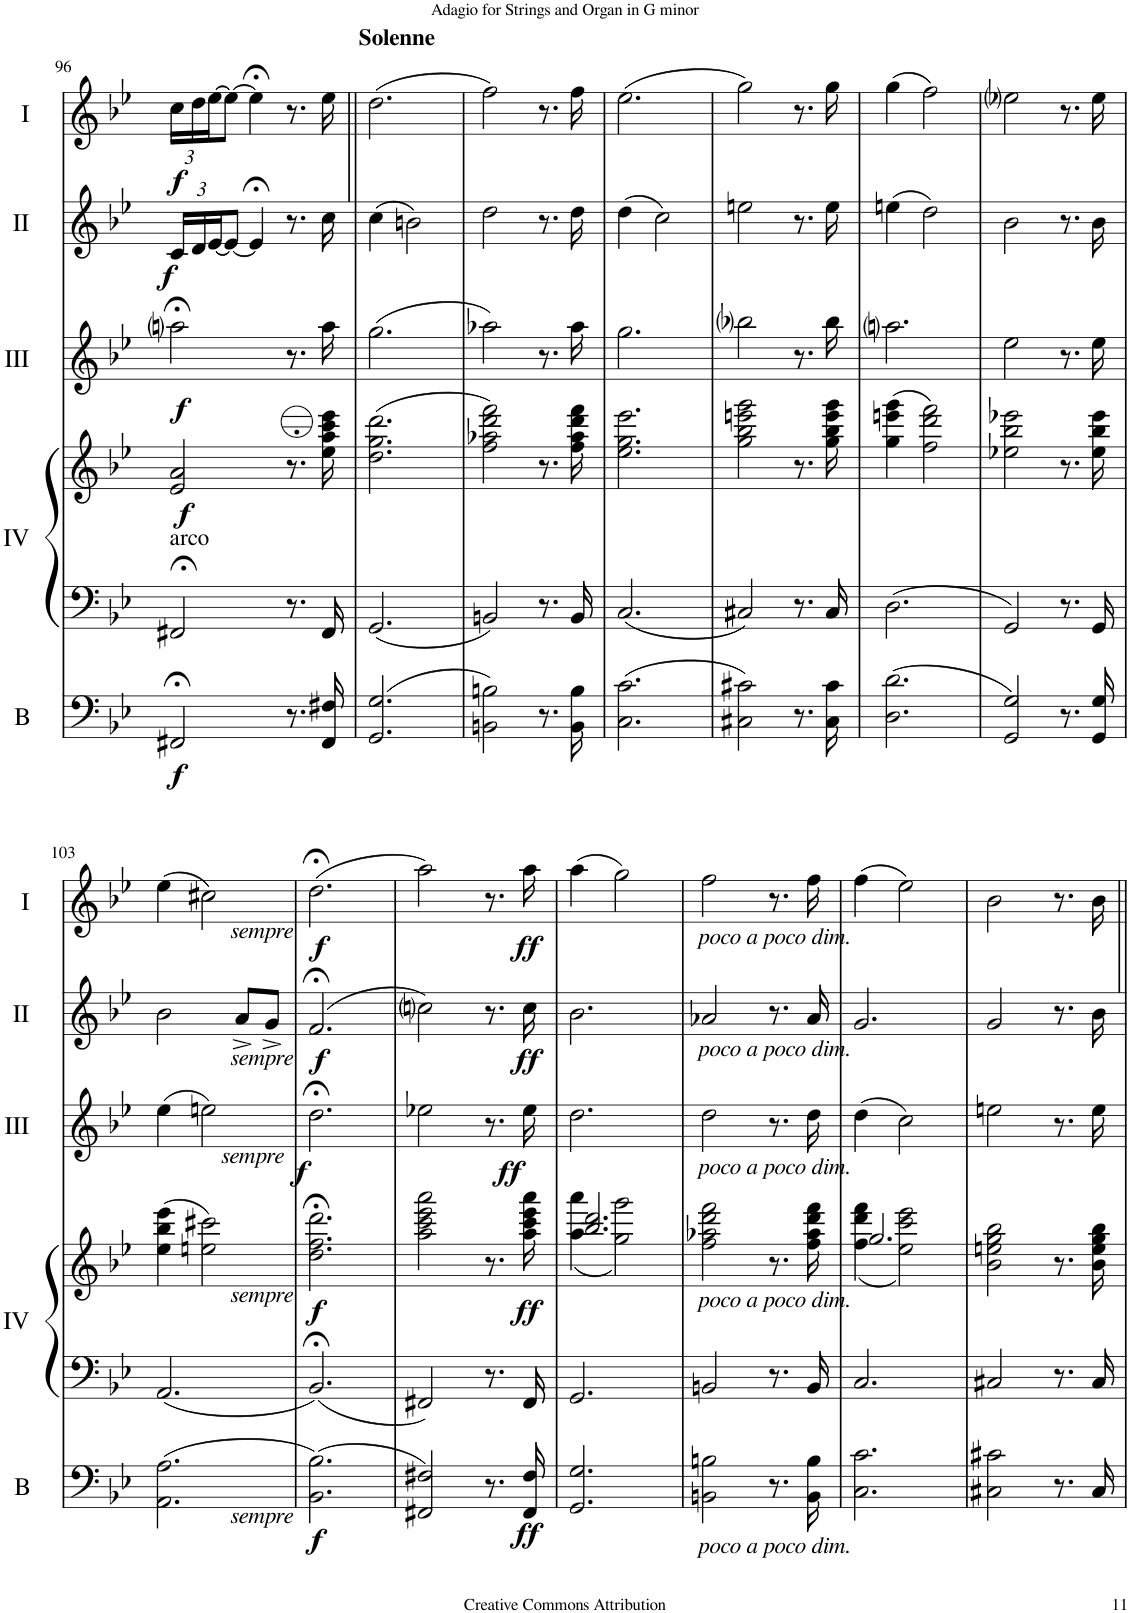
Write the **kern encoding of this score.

**kern	**dynam	**kern	**kern	**dynam	**kern	**dynam	**kern	**dynam	**kern	**dynam
*part5	*part5	*part4	*part4	*part4	*part3	*part3	*part2	*part2	*part1	*part1
*staff6	*staff6	*staff5	*staff4	*staff4/5	*staff3	*staff3	*staff2	*staff2	*staff1	*staff1
*I"Bass	*	*I"Acc. 4	*	*	*I"Acc. 3	*	*I"Acc. 2	*	*I"Acc. 1	*
*I'B	*	*	*	*	*	*	*	*	*	*
!!LO:PB:g=z
*clefF4	*	*clefF4	*clefG2	*	*clefG2	*	*clefG2	*	*clefG2	*
*Trd7c12	*	*	*	*	*Trd7c12	*	*	*	*	*
*k[b-e-]	*	*k[b-e-]	*k[b-e-]	*	*k[b-e-]	*	*k[b-e-]	*	*k[b-e-]	*
*M3/4	*	*M3/4	*M3/4	*	*M3/4	*	*M3/4	*	*M3/4	*
*	*	*	*	*	*	*	*Xbrackettup	*	*Xbrackettup	*
=96	=96	=96	=96	=96	=96	=96	=96	=96	=96	=96
!	!	!LO:TX:a:t=arco	!	!	!	!	!	!	!	!
!	!LO:DY:b	!	!	!LO:DY:b	!	!LO:DY:b	!	!LO:DY:b	!	!LO:DY:b
2FF#X;</	f	2FF#X;</	2e-/ 2a/	f	2aani;<\	f	24c/LL	f	24cc\LL	f
.	.	.	.	.	.	.	24d/	.	24dd\	.
.	.	.	.	.	.	.	[24e-/J	.	[24ee-\J	.
.	.	.	.	.	.	.	8e-/J_	.	8ee-\J_	.
.	.	.	.	.	.	.	4e-;</]	.	4ee-;<\]	.
8.r	.	8.r	8.r	.	8.r	.	8.r	.	8.r	.
16FF#/ 16F#X/	.	16FF#/	16ee-\ 16aa\ 16ccc\ 16eee-\	.	16aa\	.	16cc\	.	16ee-\	.
=97||	=97||	=97||	=97||	=97||	=97||	=97||	=97||	=97||	=97||	=97||
!	!	!	!	!	!	!	!	!	!LO:TX:a:B:t=Solenne	!
(2.GG/ 2.G/	.	2.GG/	(2.dd\ 2.gg\ 2.ddd\	.	(2.gg\	.	(4cc\	.	(2.dd\	.
.	.	.	.	.	.	.	2bn\)	.	.	.
=98	=98	=98	=98	=98	=98	=98	=98	=98	=98	=98
2BBn\ 2Bn\)	.	2BBn/	2ff\ 2aa-X\ 2ddd\ 2fff\)	.	2aa-X\)	.	2dd\	.	2ff\)	.
8.r	.	8.r	8.r	.	8.r	.	8.r	.	8.r	.
16BB\ 16B\	.	16BB/	16ff\ 16aa-\ 16ddd\ 16fff\	.	16aa-\	.	16dd\	.	16ff\	.
=99	=99	=99	=99	=99	=99	=99	=99	=99	=99	=99
(2.C\ 2.c\	.	2.C/	2.ee-\ 2.gg\ 2.eee-\	.	2.gg\	.	(4dd\	.	(2.ee-\	.
.	.	.	.	.	.	.	2cc\)	.	.	.
=100	=100	=100	=100	=100	=100	=100	=100	=100	=100	=100
2C#X\ 2c#X\)	.	2C#X/	2gg\ 2bb-\ 2eeen\ 2ggg\	.	2bb-i\	.	2een\	.	2gg\)	.
8.r	.	8.r	8.r	.	8.r	.	8.r	.	8.r	.
16C#\ 16c#\	.	16C#/	16gg\ 16bb-\ 16eee\ 16ggg\	.	16bb-\	.	16ee\	.	16gg\	.
=101	=101	=101	=101	=101	=101	=101	=101	=101	=101	=101
(2.D\ 2.d\	.	2.D\	(4gg\ 4eeen\ 4ggg\	.	2.aani\	.	(4een\	.	(4gg\	.
.	.	.	2ff\ 2ddd\ 2fff\)	.	.	.	2dd\)	.	2ff\)	.
=102	=102	=102	=102	=102	=102	=102	=102	=102	=102	=102
2GG/ 2G/)	.	2GG/	2ee-X\ 2bb-\ 2eee-X\	.	2ee-\	.	2b-\	.	2ee-i\	.
8.r	.	8.r	8.r	.	8.r	.	8.r	.	8.r	.
16GG/ 16G/	.	16GG/	16ee-\ 16bb-\ 16eee-\	.	16ee-\	.	16b-\	.	16ee-\	.
!!LO:LB:g=z
=103	=103	=103	=103	=103	=103	=103	=103	=103	=103	=103
(2.AA\ 2.A\	.	2.AA/	(4ee-\ 4bb-\ 4eee-\	.	(4ee-\	.	2b-\	.	(4ee-\	.
.	.	.	2een\ 2ccc#X\)	.	2een\)	.	.	.	2cc#X\)	.
.	.	.	.	.	.	.	8a^/L	.	.	.
.	.	.	.	.	.	.	8g^/J	.	.	.
=104	=104	=104	=104	=104	=104	=104	=104	=104	=104	=104
!	!	!	!	!	!	!	!	!	!LO:TX:b:i:t=sempre	!
!	!	!	!	!	!	!	!LO:TX:b:i:t=sempre	!	!	!
!	!	!	!	!	!LO:TX:b:i:t=sempre	!	!	!	!	!
!	!	!	!LO:TX:b:i:t=sempre	!	!	!	!	!	!	!
!LO:TX:b:i:t=sempre	!	!	!	!	!	!	!	!	!	!
!	!LO:DY:b	!	!	!LO:DY:b	!	!LO:DY:b	!	!LO:DY:b	!	!LO:DY:b
(2.BB-\ 2.B-\)	f	2.BB-;</	2.dd\;< 2.ff\;< 2.ddd\;<	f	2.dd;<\	f	(2.f;</	f	(2.dd;<\	f
=105	=105	=105	=105	=105	=105	=105	=105	=105	=105	=105
2FF#X/ 2F#X/)	.	2FF#X/	2aa\ 2ccc\ 2eee-\ 2aaa\	.	2ee-X\	.	2ccni\)	.	2aa\)	.
8.r	.	8.r	8.r	.	8.r	.	8.r	.	8.r	.
!	!LO:DY:b	!	!	!LO:DY:b	!	!LO:DY:b	!	!LO:DY:b	!	!LO:DY:b
16FF#/ 16F#/	ff	16FF#/	16aa\ 16ccc\ 16eee-\ 16aaa\	ff	16ee-\	ff	16cc\	ff	16aa\	ff
=106	=106	=106	=106	=106	=106	=106	=106	=106	=106	=106
*	*	*	*^	*	*	*	*	*	*	*
2.GG/ 2.G/	.	2.GG/	2.bb-/ 2.ddd/	(4aa\ 4aaa\	.	2.dd\	.	2.b-\	.	(4aa\	.
.	.	.	.	2gg\ 2ggg\)	.	.	.	.	.	2gg\)	.
=107	=107	=107	=107	=107	=107	=107	=107	=107	=107	=107	=107
!	!	!	!	!	!	!	!	!	!	!LO:TX:b:i:t=poco a poco dim.	!
!	!	!	!	!	!	!	!	!LO:TX:b:i:t=poco a poco dim.	!	!	!
!	!	!	!	!	!	!LO:TX:b:i:t=poco a poco dim.	!	!	!	!	!
!	!	!	!LO:TX:b:i:t=poco a poco dim.	!	!	!	!	!	!	!	!
!LO:TX:b:i:t=poco a poco dim.	!	!	!	!	!	!	!	!	!	!	!
*	*	*	*v	*v	*	*	*	*	*	*	*
2BBn\ 2Bn\	.	2BBn/	2ff\ 2aa-X\ 2ddd\ 2fff\	.	2dd\	.	2a-X/	.	2ff\	.
8.r	.	8.r	8.r	.	8.r	.	8.r	.	8.r	.
16BB\ 16B\	.	16BB/	16ff\ 16aa-\ 16ddd\ 16fff\	.	16dd\	.	16a-/	.	16ff\	.
=108	=108	=108	=108	=108	=108	=108	=108	=108	=108	=108
*	*	*	*^	*	*	*	*	*	*	*
2.C\ 2.c\	.	2.C/	2.gg/	(4ff\ 4ddd\ 4fff\	.	(4dd\	.	2.g/	.	(4ff\	.
.	.	.	.	2ee-\ 2ccc\ 2eee-\)	.	2cc\)	.	.	.	2ee-\)	.
*	*	*	*v	*v	*	*	*	*	*	*	*
=109	=109	=109	=109	=109	=109	=109	=109	=109	=109	=109
2C#X\ 2c#X\	.	2C#X/	2b-\ 2een\ 2gg\ 2bb-\	.	2een\	.	2g/	.	2b-\	.
8.r	.	8.r	8.r	.	8.r	.	8.r	.	8.r	.
16C#/	.	16C#/	16b-\ 16ee\ 16gg\ 16bb-\	.	16ee\	.	16b-\	.	16b-\	.
=||	=||	=||	=||	=||	=||	=||	=||	=||	=||	=||
*-	*-	*-	*-	*-	*-	*-	*-	*-	*-	*-
